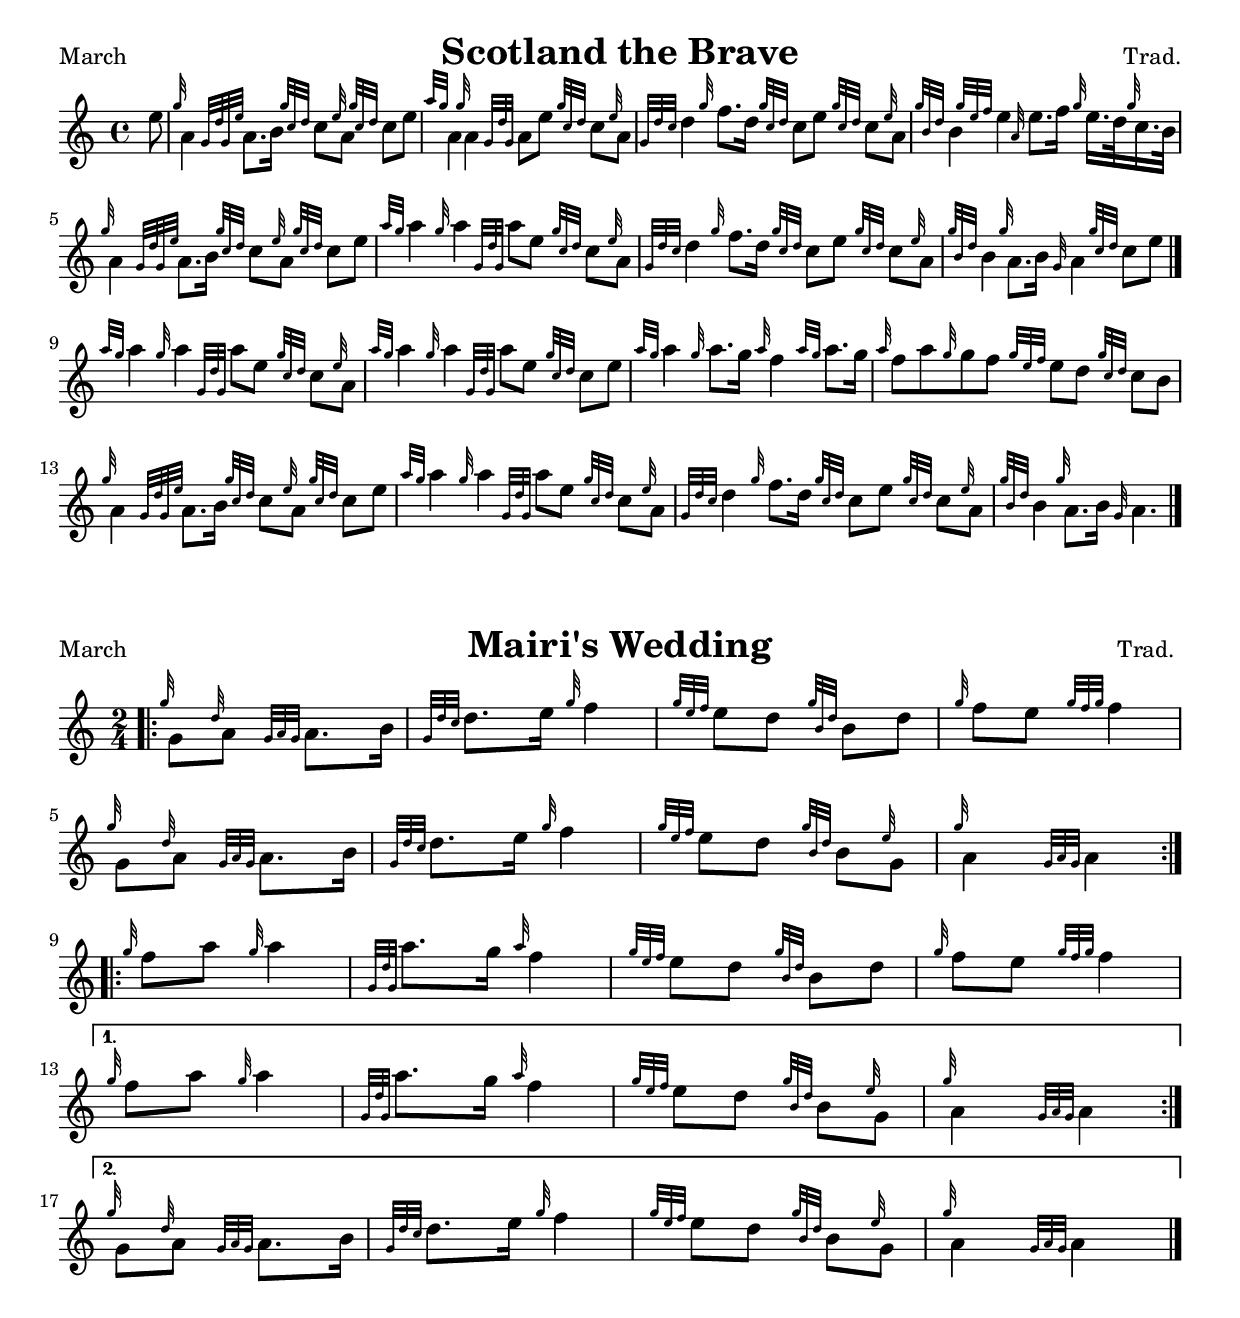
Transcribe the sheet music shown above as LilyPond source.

\include "bagpipe.ly"

\book {
	\paper {
		indent = 0\mm
		scoreTitleMarkup = \markup {
			\fill-line {
				\fromproperty #'header:meter
				\fontsize #4 \bold \fromproperty #'header:piece
				\fromproperty #'header:composer
			}
		}
	}
	\bookpart {
		\score {
	{ 
		\hideKeySignature
		\time 4/4

		% First Part
		\partial8 e8
		\grg a4 \taor a8. b16 \dblc c8 \gre a \dblc c e|
		\dblA a4 \grg a \grip a8 e \dblc c \gre a |\noBreak
		\thrwd d4 \grg f8.d16 \dblc c8 e \dblc c\gre a|
		\dblb b4 \dble e \gra e8. f16 \grg e16. d32 \grg c16. b32| \break
		\grg a4 \taor a8. b16 \dblc c8 \gre a \dblc c e|
		\dblA a'4 \grg a' \grip a'8 e \dblc c \gre a |
		\thrwd d4 \grg f8.d16 \dblc c8 e \dblc c\gre a|
		\dblb b4 \grg a8. b16 \grG a4 \dblc c8 e \bar "|." \break

		% Second Part 
		\dblA a'4 \grg a' \grip a'8 e \dblc c \gre a |
		\dblA a'4 \grg a' \grip a'8 e \dblc c e| 
		\dblA a'4 \grg a'8. g16 \grA f4 \dblA a'8. g16|
		\grA f8 a' \grg g f \dble e d \dblc c b| \break
		\grg a4 \taor a8. b16 \dblc c8 \gre a \dblc c e|
		\dblA a'4 \grg a' \grip a'8 e \dblc c \gre a |
		\thrwd d4 \grg f8. d16 \dblc c8 e \dblc c\gre a|
		\dblb b4 \grg a8. b16 \grG a4. \bar "|." \break
	}
	\header {
		piece = "Scotland the Brave"
		meter = "March"
		composer = "Trad."
	}
}

		\score {
	{
		\time 2/4
		\hideKeySignature

		% Part 1

		\repeat volta 2 {
			\bar ".|:"
			\grg G8 \grd a \wbirl a8. b16|
			\thrwd d8. e16 \grg f4| 
			\dble e8 d \dblb b d |
			\grg f e \dblf f4| \break

			\grg G8 \grd a \wbirl a8. b16|
			\thrwd d8. e16 \grg f4|
			\dble e8 d \dblb b \gre G|
			\grg a4 \wbirl a4|
		}
		\break

		
		% Part 2

		\repeat volta 2 {
			\grg f8 A \grg A4|
			\grip A8. g16 \grA f4|
			\dble e8 d \dblb b d| 
			\grg f e \dblf f4|
		\break
		}

		\alternative {
			{
				\grg f8 A \grg A4|
				\grip A8. g16 \grA f4|
				\dble e8 d \dblb b \gre G|
				\grg a4 \wbirl a4| \break
			}
			{
				\grg G8 \grd a \wbirl a8. b16|
				\thrwd d8. e16 \grg f4|
				\dble e8 d \dblb b \gre G|
				\grg a4 \wbirl a4| \bar "|."
			}
		}
	}
	\header {
		% meter = genre
		meter = "March"
		piece = "Mairi's Wedding"
		composer = "Trad. "
	}
}

	}
}
